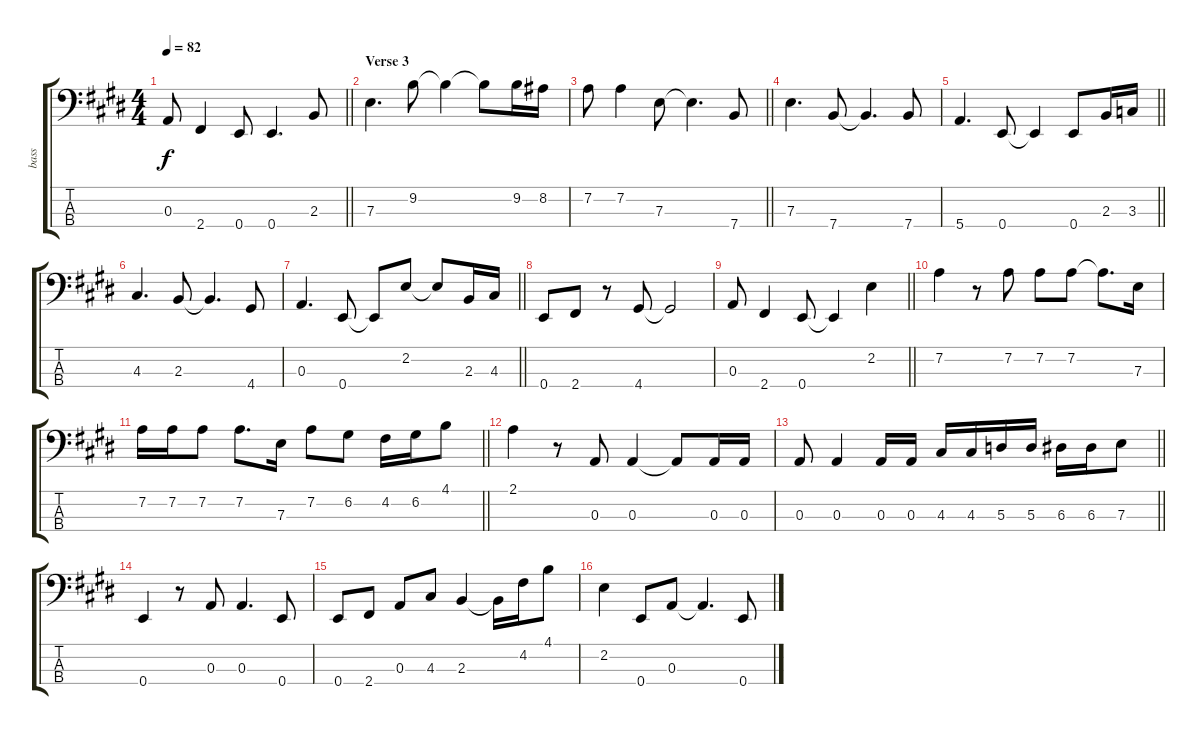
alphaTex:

\track ("bass" "bass") {instrument electricbassfinger}
\staff {score tabs}
\tuning (G2 D2 A1 E1) {hide}
\ts (4 4)
\tempo 82
\clef f4
\barLineRight lightlight
\ks e
0.3.8{dy f} 2.4.4 0.4.8 0.4.4{d} 2.3.8 |
\section ("" "Verse 3")
7.3.4{d} 9.2.8 9.2{t}.4 9.2{t}.8 9.2.16 8.2.16 |
\barLineRight lightlight
7.2.8 7.2.4 7.3.8 7.3{t}.4{d} 7.4.8 |
7.3.4{d} 7.4.8 7.4{t}.4{d} 7.4.8 |
\barLineRight lightlight
5.4.4{d} 0.4.8 0.4{t}.4 0.4.8 2.3.16 3.3.16 |
4.3.4{d} 2.3.8 2.3{t}.4{d} 4.4.8 |
\barLineRight lightlight
0.3.4{d} 0.4.8 0.4{t}.8 2.2.8 2.2{t}.8 2.3.16 4.3.16 |
0.4.8 2.4.8 r.8 4.4.8 4.4{t}.2 |
\barLineRight lightlight
0.3.8 2.4.4 0.4.8 0.4{t}.4 2.2.4 |
7.2.4 r.8 7.2.8 7.2.8 7.2.8 7.2{t}.8{d} 7.3.16 |
\barLineRight lightlight
7.2.16 7.2.16 7.2.8 7.2.8{d} 7.3.16 7.2.8 6.2.8 4.2.16 6.2.16 4.1.8 |
2.1.4 r.8 0.3.8 0.3.4 0.3{t}.8 0.3.16 0.3.16 |
\barLineRight lightlight
0.3.8 0.3.4 0.3.16 0.3.16 4.3.16 4.3.16 5.3.16 5.3.16 6.3.16 6.3.16 7.3.8 |
0.4.4 r.8 0.3.8 0.3.4{d} 0.4.8 |
0.4.8 2.4.8 0.3.8 4.3.8 2.3.4 2.3{t}.16 4.2.16 4.1.8 |
2.2.4 0.4.8 0.3.8 0.3{t}.4{d} 0.4.8
